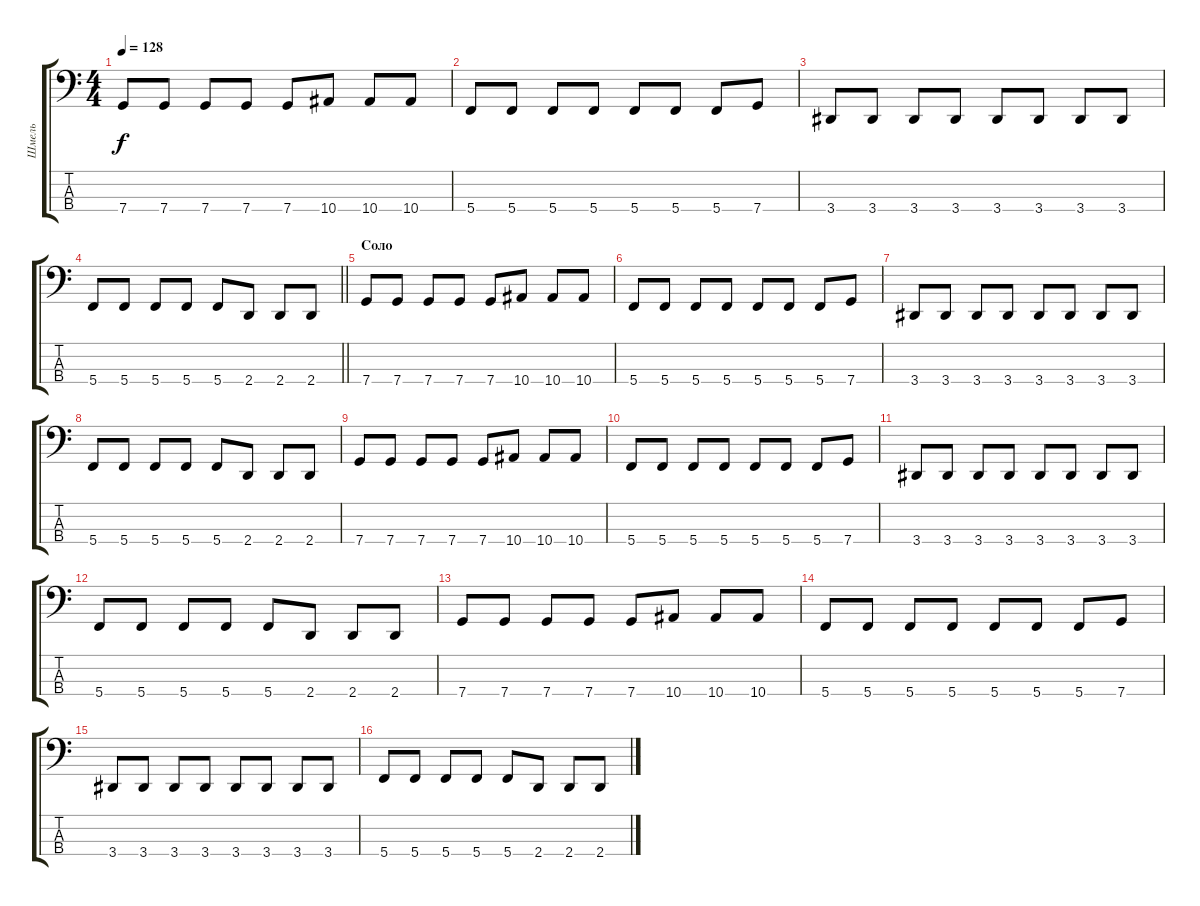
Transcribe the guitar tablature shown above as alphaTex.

\track ("Шмель" "Шмель") {instrument electricbassfinger}
\staff {score tabs}
\tuning (F2 C2 G1 C1) {hide}
\ts (4 4)
\tempo 128
\clef f4
\ks c
7.4.8{dy f} 7.4.8 7.4.8 7.4.8 7.4.8 10.4.8 10.4.8 10.4.8 |
5.4.8 5.4.8 5.4.8 5.4.8 5.4.8 5.4.8 5.4.8 7.4.8 |
3.4.8 3.4.8 3.4.8 3.4.8 3.4.8 3.4.8 3.4.8 3.4.8 |
\barLineRight lightlight
5.4.8 5.4.8 5.4.8 5.4.8 5.4.8 2.4.8 2.4.8 2.4.8 |
\section ("" "Соло")
7.4.8 7.4.8 7.4.8 7.4.8 7.4.8 10.4.8 10.4.8 10.4.8 |
5.4.8 5.4.8 5.4.8 5.4.8 5.4.8 5.4.8 5.4.8 7.4.8 |
3.4.8 3.4.8 3.4.8 3.4.8 3.4.8 3.4.8 3.4.8 3.4.8 |
5.4.8 5.4.8 5.4.8 5.4.8 5.4.8 2.4.8 2.4.8 2.4.8 |
7.4.8 7.4.8 7.4.8 7.4.8 7.4.8 10.4.8 10.4.8 10.4.8 |
5.4.8 5.4.8 5.4.8 5.4.8 5.4.8 5.4.8 5.4.8 7.4.8 |
3.4.8 3.4.8 3.4.8 3.4.8 3.4.8 3.4.8 3.4.8 3.4.8 |
5.4.8 5.4.8 5.4.8 5.4.8 5.4.8 2.4.8 2.4.8 2.4.8 |
7.4.8 7.4.8 7.4.8 7.4.8 7.4.8 10.4.8 10.4.8 10.4.8 |
5.4.8 5.4.8 5.4.8 5.4.8 5.4.8 5.4.8 5.4.8 7.4.8 |
3.4.8 3.4.8 3.4.8 3.4.8 3.4.8 3.4.8 3.4.8 3.4.8 |
5.4.8 5.4.8 5.4.8 5.4.8 5.4.8 2.4.8 2.4.8 2.4.8
